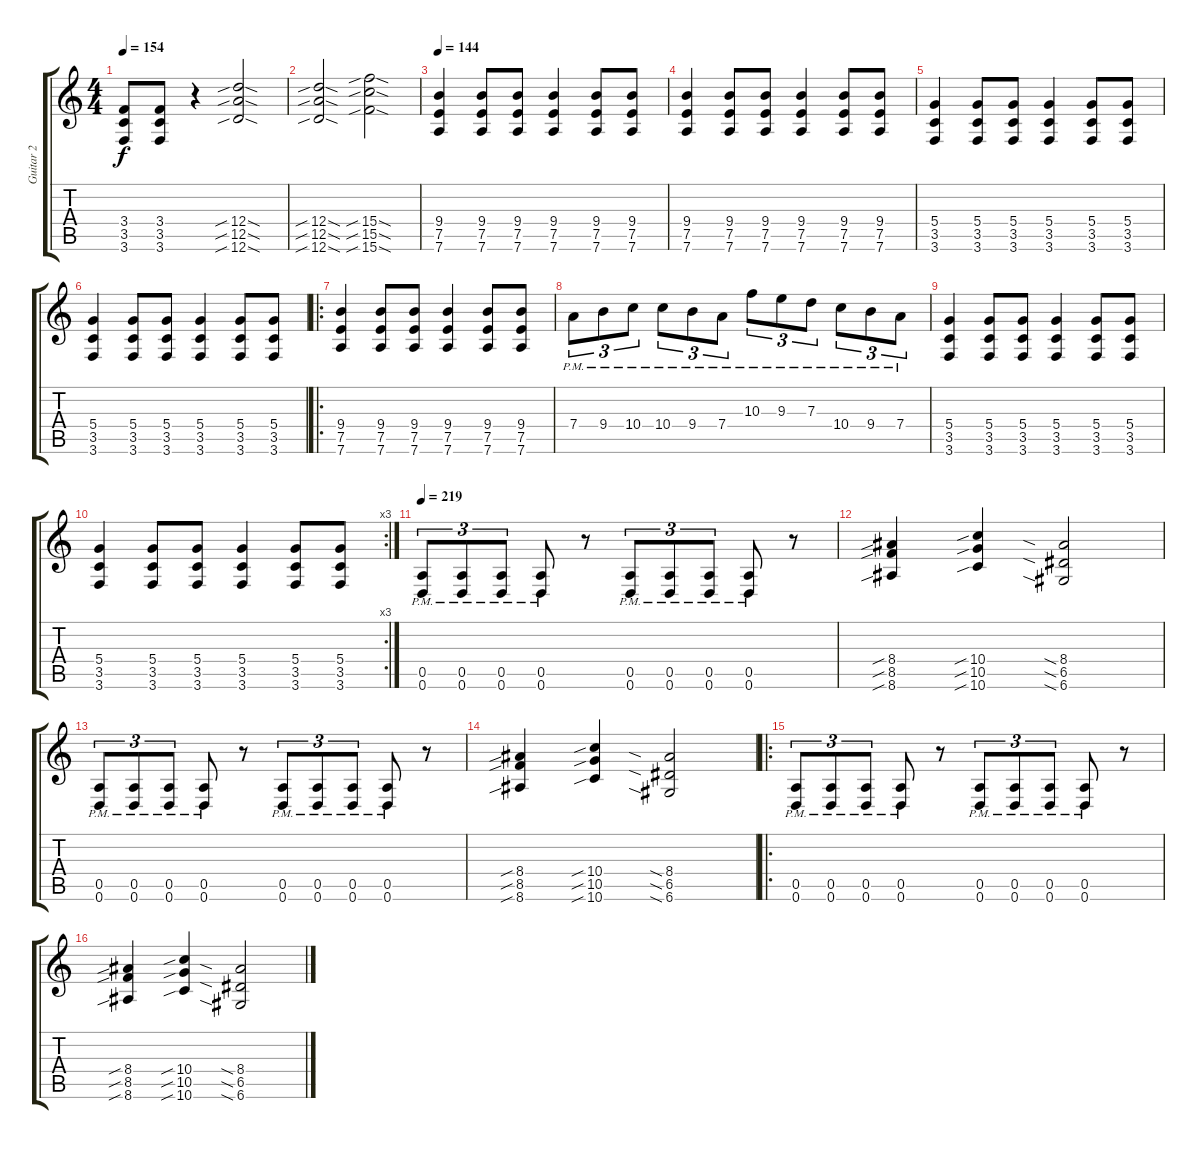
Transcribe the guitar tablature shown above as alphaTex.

\track ("Guitar 2" "Guitar 2") {instrument overdrivenguitar}
\staff {score tabs}
\tuning (E4 B3 G3 D3 A2 D2) {hide}
\ts (4 4)
\tempo 154
\clef g2
\ks c
(3.4 3.5 3.6).8{dy f} (3.4 3.5 3.6).8 r.4 (12.4{sib sod} 12.5{sib sod} 12.6{sib sod}).2 |
(12.4{sib sod} 12.5{sib sod} 12.6{sib sod}).2 (15.4{sib sod} 15.5{sib sod} 15.6{sib sod}).2 |
\tempo 144
(9.4 7.5 7.6).4 (9.4 7.5 7.6).8 (9.4 7.5 7.6).8 (9.4 7.5 7.6).4 (9.4 7.5 7.6).8 (9.4 7.5 7.6).8 |
(9.4 7.5 7.6).4 (9.4 7.5 7.6).8 (9.4 7.5 7.6).8 (9.4 7.5 7.6).4 (9.4 7.5 7.6).8 (9.4 7.5 7.6).8 |
(5.4 3.5 3.6).4 (5.4 3.5 3.6).8 (5.4 3.5 3.6).8 (5.4 3.5 3.6).4 (5.4 3.5 3.6).8 (5.4 3.5 3.6).8 |
(5.4 3.5 3.6).4 (5.4 3.5 3.6).8 (5.4 3.5 3.6).8 (5.4 3.5 3.6).4 (5.4 3.5 3.6).8 (5.4 3.5 3.6).8 |
\ro
(9.4 7.5 7.6).4 (9.4 7.5 7.6).8 (9.4 7.5 7.6).8 (9.4 7.5 7.6).4 (9.4 7.5 7.6).8 (9.4 7.5 7.6).8 |
7.4{pm}.8{tu (3 2)} 9.4{pm}.8{tu (3 2)} 10.4{pm}.8{tu (3 2)} 10.4{pm}.8{tu (3 2)} 9.4{pm}.8{tu (3 2)} 7.4{pm}.8{tu (3 2)} 10.3{pm}.8{tu (3 2)} 9.3{pm}.8{tu (3 2)} 7.3{pm}.8{tu (3 2)} 10.4{pm}.8{tu (3 2)} 9.4{pm}.8{tu (3 2)} 7.4{pm}.8{tu (3 2)} |
(5.4 3.5 3.6).4 (5.4 3.5 3.6).8 (5.4 3.5 3.6).8 (5.4 3.5 3.6).4 (5.4 3.5 3.6).8 (5.4 3.5 3.6).8 |
\rc 3
(5.4 3.5 3.6).4 (5.4 3.5 3.6).8 (5.4 3.5 3.6).8 (5.4 3.5 3.6).4 (5.4 3.5 3.6).8 (5.4 3.5 3.6).8 |
\tempo 219
(0.5{pm} 0.6{pm}).8{tu (3 2)} (0.5{pm} 0.6{pm}).8{tu (3 2)} (0.5{pm} 0.6{pm}).8{tu (3 2)} (0.5{pm} 0.6{pm}).8 r.8 (0.5{pm} 0.6{pm}).8{tu (3 2)} (0.5{pm} 0.6{pm}).8{tu (3 2)} (0.5{pm} 0.6{pm}).8{tu (3 2)} (0.5{pm} 0.6{pm}).8 r.8 |
(8.4{sib} 8.5{sib} 8.6{sib}).4 (10.4{sib} 10.5{sib} 10.6{sib}).4 (8.4{sia} 6.5{sia} 6.6{sia}).2 |
(0.5{pm} 0.6{pm}).8{tu (3 2)} (0.5{pm} 0.6{pm}).8{tu (3 2)} (0.5{pm} 0.6{pm}).8{tu (3 2)} (0.5{pm} 0.6{pm}).8 r.8 (0.5{pm} 0.6{pm}).8{tu (3 2)} (0.5{pm} 0.6{pm}).8{tu (3 2)} (0.5{pm} 0.6{pm}).8{tu (3 2)} (0.5{pm} 0.6{pm}).8 r.8 |
(8.4{sib} 8.5{sib} 8.6{sib}).4 (10.4{sib} 10.5{sib} 10.6{sib}).4 (8.4{sia} 6.5{sia} 6.6{sia}).2 |
\ro
(0.5{pm} 0.6{pm}).8{tu (3 2)} (0.5{pm} 0.6{pm}).8{tu (3 2)} (0.5{pm} 0.6{pm}).8{tu (3 2)} (0.5{pm} 0.6{pm}).8 r.8 (0.5{pm} 0.6{pm}).8{tu (3 2)} (0.5{pm} 0.6{pm}).8{tu (3 2)} (0.5{pm} 0.6{pm}).8{tu (3 2)} (0.5{pm} 0.6{pm}).8 r.8 |
(8.4{sib} 8.5{sib} 8.6{sib}).4 (10.4{sib} 10.5{sib} 10.6{sib}).4 (8.4{sia} 6.5{sia} 6.6{sia}).2
